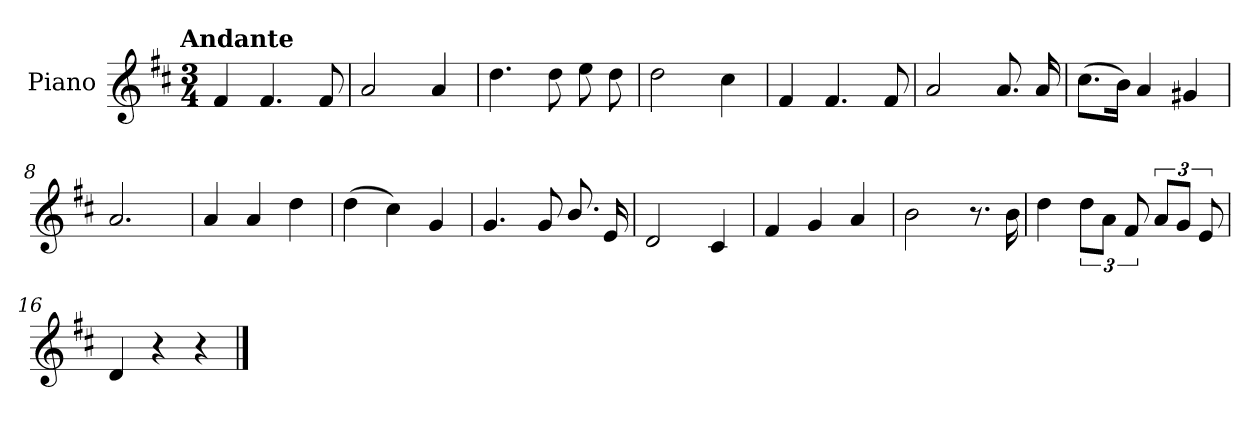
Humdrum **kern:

**kern
*part1
*staff1
*I"Piano
*I'Pno.
*clefG2
*k[f#c#]
!!LO:TX:omd:t=Andante
*M3/4
*MM92
=1
4f#/
4.f#/
8f#/
=2
2a/
4a/
=3
4.dd\
8dd\
8ee\
8dd\
=4
2dd\
4cc#\
=5
4f#/
4.f#/
8f#/
!!LO:LB:g=z
=6
2a/
8.a/
16a/
=7
(>8.cc#\L
16b\Jk)
4a/
4g#X/
=8
2.a/
=9
4a/
4a/
4dd\
=10
(>4dd\
4cc#\)
4g/
=11
4.g/
8g/
8.b/
16e/
=12
2d/
4c#/
!!LO:LB:g=z
=13
4f#/
4g/
4a/
=14
2b\
8.r
16b\
=15
4dd\
12dd\L
12a\J
12f#/
12a/L
12g/J
12e/
=16
4d/
4r
4r
==
*-
